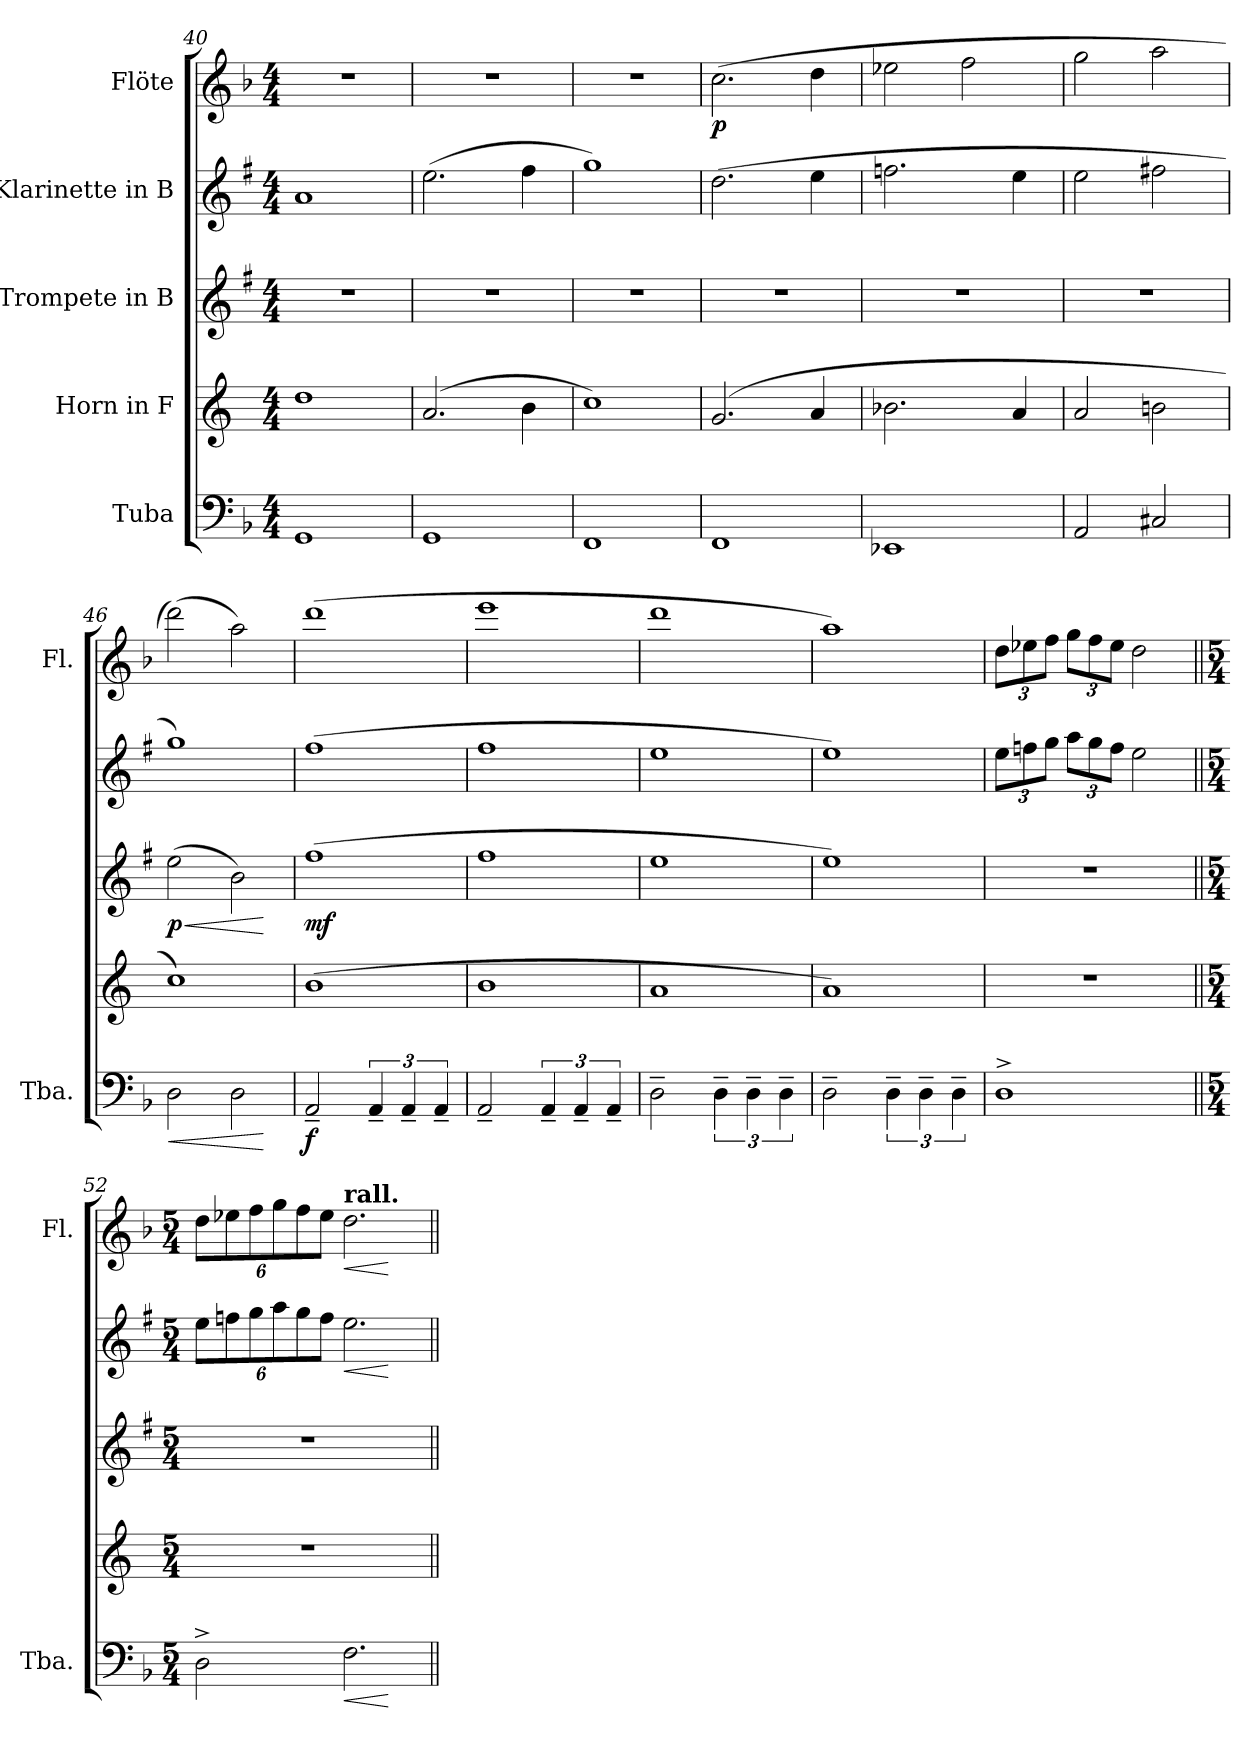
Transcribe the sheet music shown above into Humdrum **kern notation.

**kern	**dynam	**kern	**kern	**dynam	**kern	**dynam	**kern	**dynam
*part5	*part5	*part4	*part3	*part3	*part2	*part2	*part1	*part1
*staff5	*staff5	*staff4	*staff3	*staff3	*staff2	*staff2	*staff1	*staff1
*I"Tuba	*	*I"Horn in F	*I"Trompete in B	*	*I"Klarinette in B	*	*I"Flöte	*
*I'Tba.	*	*	*	*	*	*	*I'Fl.	*
*clefF4	*	*clefG2	*clefG2	*	*clefG2	*	*clefG2	*
*	*	*ITrd4c7	*ITrd1c2	*	*ITrd1c2	*	*	*
*k[b-]	*	*k[b-]	*k[b-]	*	*k[b-]	*	*k[b-]	*
*M4/4	*	*M4/4	*M4/4	*	*M4/4	*	*M4/4	*
=40	=40	=40	=40	=40	=40	=40	=40	=40
1GG	.	1g	1r	.	1g	.	1r	.
=41	=41	=41	=41	=41	=41	=41	=41	=41
1GG	.	(>2.d/	1r	.	(>2.dd\	.	1r	.
.	.	4e\	.	.	4ee\	.	.	.
=42	=42	=42	=42	=42	=42	=42	=42	=42
1FF	.	1f)	1r	.	1ff)	.	1r	.
=43	=43	=43	=43	=43	=43	=43	=43	=43
!	!	!	!	!	!	!	!	!LO:DY:b
1FF	.	(>2.c/	1r	.	(>2.cc\	.	(>2.cc\	p
.	.	4d/	.	.	4dd\	.	4dd\	.
=44	=44	=44	=44	=44	=44	=44	=44	=44
1EE-X	.	2.e-X\	1r	.	2.ee-X\	.	2ee-X\	.
.	.	.	.	.	.	.	2ff\	.
.	.	4d/	.	.	4dd\	.	.	.
=45	=45	=45	=45	=45	=45	=45	=45	=45
2AA/	.	2d/	1r	.	2dd\	.	2gg\	.
2C#X/	.	2en\	.	.	2een\	.	2aa\	.
=46	=46	=46	=46	=46	=46	=46	=46	=46
!	!LO:HP:b	!	!	!LO:HP:b	!	!	!	!
!	!	!	!	!LO:DY:n=1:b	!	!	!	!
2D\	<	1f)	(>2dd\	< p	1ff)	.	(>2ddd\)	.
2D\	.	.	2a\)	.	.	.	2aa\)	.
.	[	.	.	[	.	.	.	.
!!LO:PB:g=z
=47	=47	=47	=47	=47	=47	=47	=47	=47
!	!LO:DY:b	!	!	!LO:DY:b	!	!	!	!
2AA~/	f	(>1e	(>1ee	mf	(>1ee	.	(>1ddd	.
6AA~/	.	.	.	.	.	.	.	.
6AA~/	.	.	.	.	.	.	.	.
6AA~/	.	.	.	.	.	.	.	.
=48	=48	=48	=48	=48	=48	=48	=48	=48
2AA~/	.	1e	1ee	.	1ee	.	1eee	.
6AA~/	.	.	.	.	.	.	.	.
6AA~/	.	.	.	.	.	.	.	.
6AA~/	.	.	.	.	.	.	.	.
=49	=49	=49	=49	=49	=49	=49	=49	=49
2D~\	.	1d	1dd	.	1dd	.	1ddd	.
6D~\	.	.	.	.	.	.	.	.
6D~\	.	.	.	.	.	.	.	.
6D~\	.	.	.	.	.	.	.	.
=50	=50	=50	=50	=50	=50	=50	=50	=50
2D~\	.	1d)	1dd)	.	1dd)	.	1aa)	.
6D~\	.	.	.	.	.	.	.	.
6D~\	.	.	.	.	.	.	.	.
6D~\	.	.	.	.	.	.	.	.
=51	=51	=51	=51	=51	=51	=51	=51	=51
*	*	*	*	*	*Xbrackettup	*	*Xbrackettup	*
1D^	.	1r	1r	.	12dd\L	.	12dd\L	.
.	.	.	.	.	12ee-X\	.	12ee-X\	.
.	.	.	.	.	12ff\J	.	12ff\J	.
.	.	.	.	.	12gg\L	.	12gg\L	.
.	.	.	.	.	12ff\	.	12ff\	.
.	.	.	.	.	12ee-\J	.	12ee-\J	.
.	.	.	.	.	2dd\	.	2dd\	.
=52||	=52||	=52||	=52||	=52||	=52||	=52||	=52||	=52||
*M5/4	*	*M5/4	*M5/4	*	*M5/4	*	*M5/4	*
2D^\	.	4%5r	4%5r	.	12dd\L	.	12dd\L	.
.	.	.	.	.	12ee-X\	.	12ee-X\	.
.	.	.	.	.	12ff\	.	12ff\	.
.	.	.	.	.	12gg\	.	12gg\	.
.	.	.	.	.	12ff\	.	12ff\	.
.	.	.	.	.	12ee-\J	.	12ee-\J	.
!	!	!	!	!	!	!	!LO:TX:B:t=rall.	!
!	!LO:HP:b	!	!	!	!	!LO:HP:b	!	!LO:HP:b
2.F\	<	.	.	.	2.dd\	<	2.dd\	<
.	[	.	.	.	.	[	.	[
=||	=||	=||	=||	=||	=||	=||	=||	=||
*-	*-	*-	*-	*-	*-	*-	*-	*-
